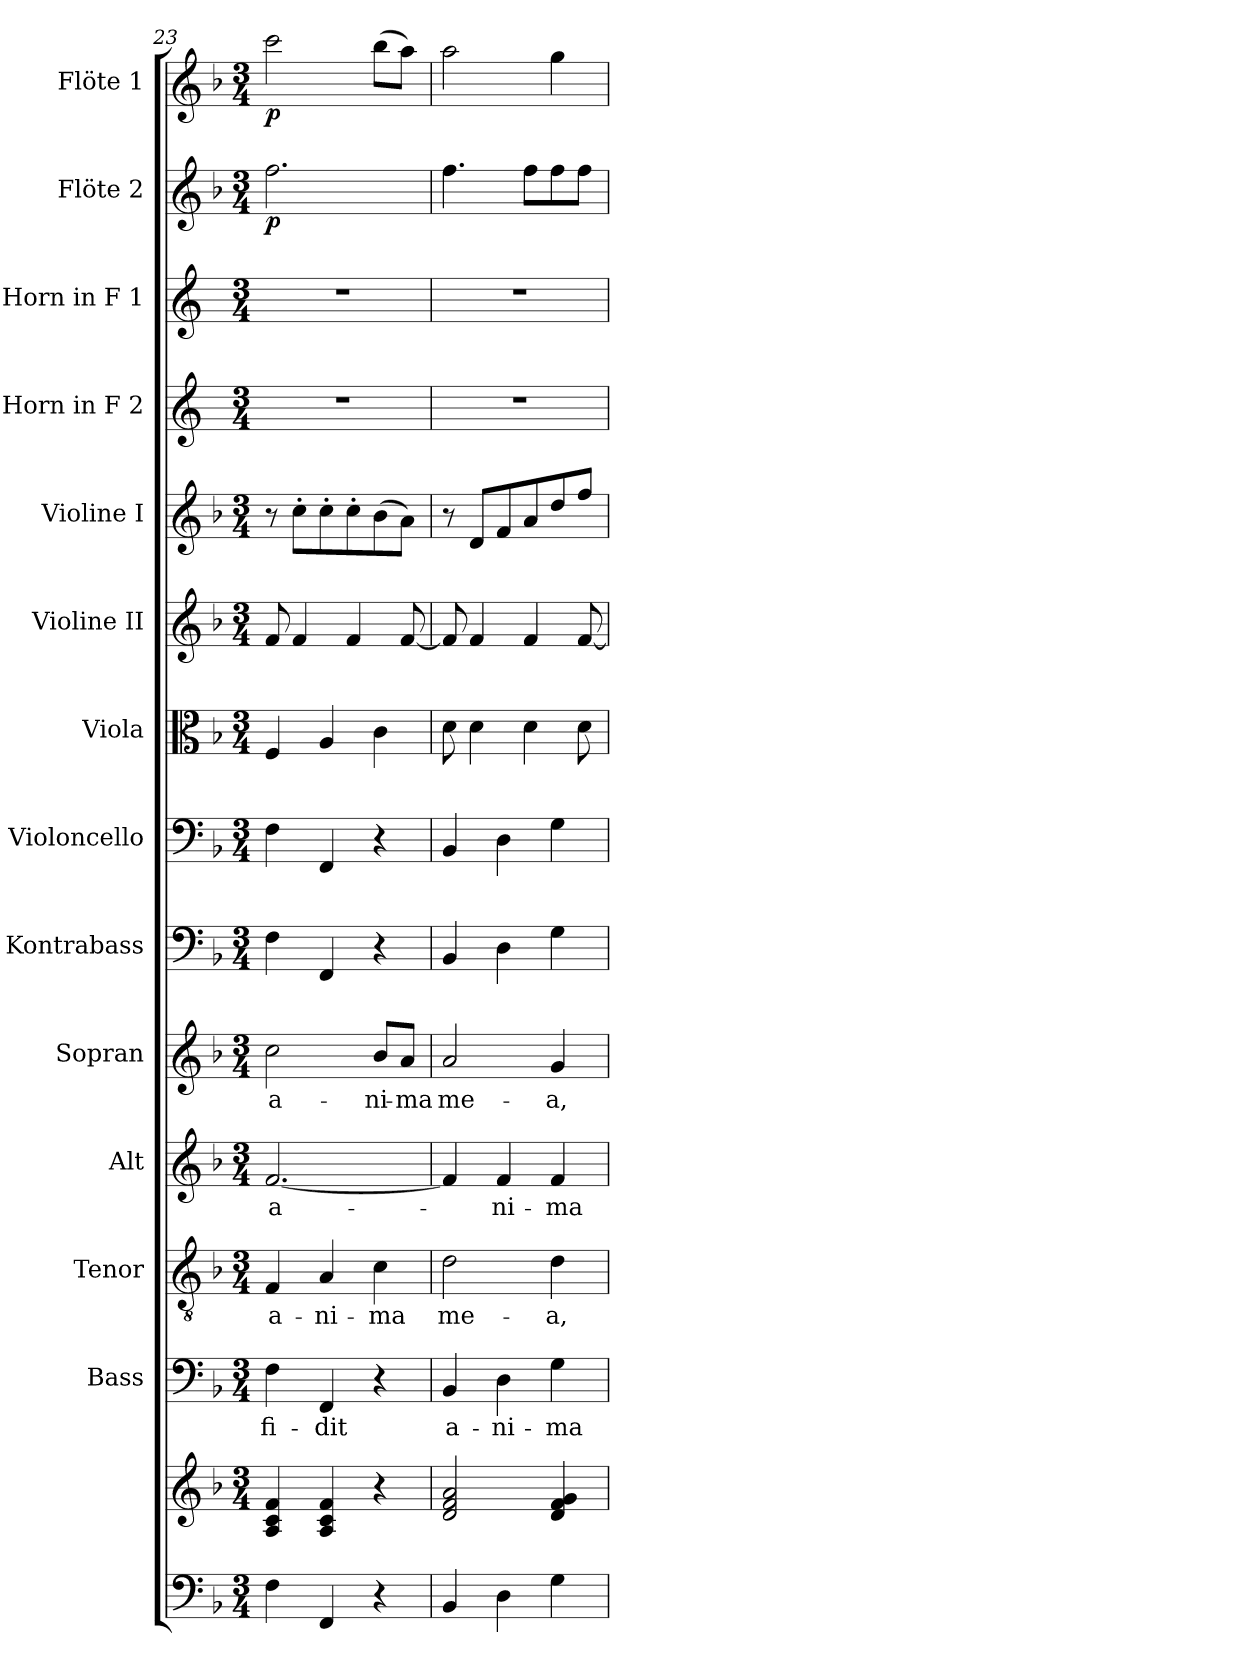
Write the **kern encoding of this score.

**kern	**kern	**kern	**text	**kern	**text	**kern	**text	**kern	**text	**kern	**kern	**kern	**kern	**kern	**kern	**kern	**kern	**dynam	**kern	**dynam
*part14	*part14	*part13	*part13	*part12	*part12	*part11	*part11	*part10	*part10	*part9	*part8	*part7	*part6	*part5	*part4	*part3	*part2	*part2	*part1	*part1
*staff15	*staff14	*staff13	*staff13	*staff12	*staff12	*staff11	*staff11	*staff10	*staff10	*staff9	*staff8	*staff7	*staff6	*staff5	*staff4	*staff3	*staff2	*staff2	*staff1	*staff1
*	*	*I"Bass	*	*I"Tenor	*	*I"Alt	*	*I"Sopran	*	*I"Kontrabass	*I"Violoncello	*I"Viola	*I"Violine II	*I"Violine I	*I"Horn in F 2	*I"Horn in F 1	*I"Flöte 2	*	*I"Flöte 1	*
*	*	*I'B.	*	*I'T.	*	*I'A.	*	*I'S.	*	*I'Kb.	*I'Vc.	*I'Vla.	*I'Vl. II	*I'Vl. I	*	*	*I'Fl. 2	*	*I'Fl. 1	*
*clefF4	*clefG2	*clefF4	*	*clefGv2	*	*clefG2	*	*clefG2	*	*clefF4	*clefF4	*clefC3	*clefG2	*clefG2	*clefG2	*clefG2	*clefG2	*	*clefG2	*
*	*	*	*	*	*	*	*	*	*	*ITrd7c12	*	*	*	*	*ITrd4c7	*ITrd4c7	*	*	*	*
*k[b-]	*k[b-]	*k[b-]	*	*k[b-]	*	*k[b-]	*	*k[b-]	*	*k[b-]	*k[b-]	*k[b-]	*k[b-]	*k[b-]	*k[b-]	*k[b-]	*k[b-]	*	*k[b-]	*
*F:	*F:	*F:	*	*F:	*	*F:	*	*F:	*	*F:	*F:	*F:	*F:	*F:	*F:	*F:	*F:	*	*F:	*
*M3/4	*M3/4	*M3/4	*	*M3/4	*	*M3/4	*	*M3/4	*	*M3/4	*M3/4	*M3/4	*M3/4	*M3/4	*M3/4	*M3/4	*M3/4	*	*M3/4	*
=23	=23	=23	=23	=23	=23	=23	=23	=23	=23	=23	=23	=23	=23	=23	=23	=23	=23	=23	=23	=23
!	!	!	!LO:LY:b	!	!LO:LY:b	!	!LO:LY:b	!	!LO:LY:b	!	!	!	!	!	!	!	!	!LO:DY:b	!	!LO:DY:b
4F\	4A/ 4c/ 4f/	4F\	-fi-	4F/	a-	[2.f/	a-	2cc\	a-	4FF\	4F\	4F/	8f/	8r	2.r	2.r	2.ff\	p	2ccc\	p
.	.	.	.	.	.	.	.	.	.	.	.	.	4f/	8cc'>\L	.	.	.	.	.	.
!	!	!	!LO:LY:b	!	!LO:LY:b	!	!	!	!	!	!	!	!	!	!	!	!	!	!	!
4FF/	4A/ 4c/ 4f/	4FF/	-dit	4A/	-ni-	.	.	.	.	4FFF/	4FF/	4A/	.	8cc'>\	.	.	.	.	.	.
.	.	.	.	.	.	.	.	.	.	.	.	.	4f/	8cc'>\	.	.	.	.	.	.
!	!	!	!	!	!LO:LY:b	!	!	!	!LO:LY:b	!	!	!	!	!	!	!	!	!	!	!
4r	4r	4r	.	4c\	-ma	.	.	8b-/L	-ni-	4r	4r	4c\	.	(>8b-\	.	.	.	.	(>8bb-\L	.
!	!	!	!	!	!	!	!	!	!LO:LY:b	!	!	!	!	!	!	!	!	!	!	!
.	.	.	.	.	.	.	.	8a/J	-ma	.	.	.	[8f/	8a\J)	.	.	.	.	8aa\J)	.
=24	=24	=24	=24	=24	=24	=24	=24	=24	=24	=24	=24	=24	=24	=24	=24	=24	=24	=24	=24	=24
!	!	!	!LO:LY:b	!	!LO:LY:b	!	!	!	!LO:LY:b	!	!	!	!	!	!	!	!	!	!	!
4BB-/	2d/ 2f/ 2a/	4BB-/	a-	2d\	me-	4f/]	.	2a/	me-	4BBB-/	4BB-/	8d\	8f/]	8r	2.r	2.r	4.ff\	.	2aa\	.
.	.	.	.	.	.	.	.	.	.	.	.	4d\	4f/	8d/L	.	.	.	.	.	.
!	!	!	!LO:LY:b	!	!	!	!LO:LY:b	!	!	!	!	!	!	!	!	!	!	!	!	!
4D\	.	4D\	-ni-	.	.	4f/	-ni-	.	.	4DD\	4D\	.	.	8f/	.	.	.	.	.	.
.	.	.	.	.	.	.	.	.	.	.	.	4d\	4f/	8a/	.	.	8ff\L	.	.	.
!	!	!	!LO:LY:b	!	!LO:LY:b	!	!LO:LY:b	!	!LO:LY:b	!	!	!	!	!	!	!	!	!	!	!
4G\	4d/ 4f/ 4g/	4G\	-ma	4d\	-a,	4f/	-ma	4g/	-a,	4GG\	4G\	.	.	8dd/	.	.	8ff\	.	4gg\	.
.	.	.	.	.	.	.	.	.	.	.	.	8d\	[8f/	8ff/J	.	.	8ff\J	.	.	.
=	=	=	=	=	=	=	=	=	=	=	=	=	=	=	=	=	=	=	=	=
*-	*-	*-	*-	*-	*-	*-	*-	*-	*-	*-	*-	*-	*-	*-	*-	*-	*-	*-	*-	*-
